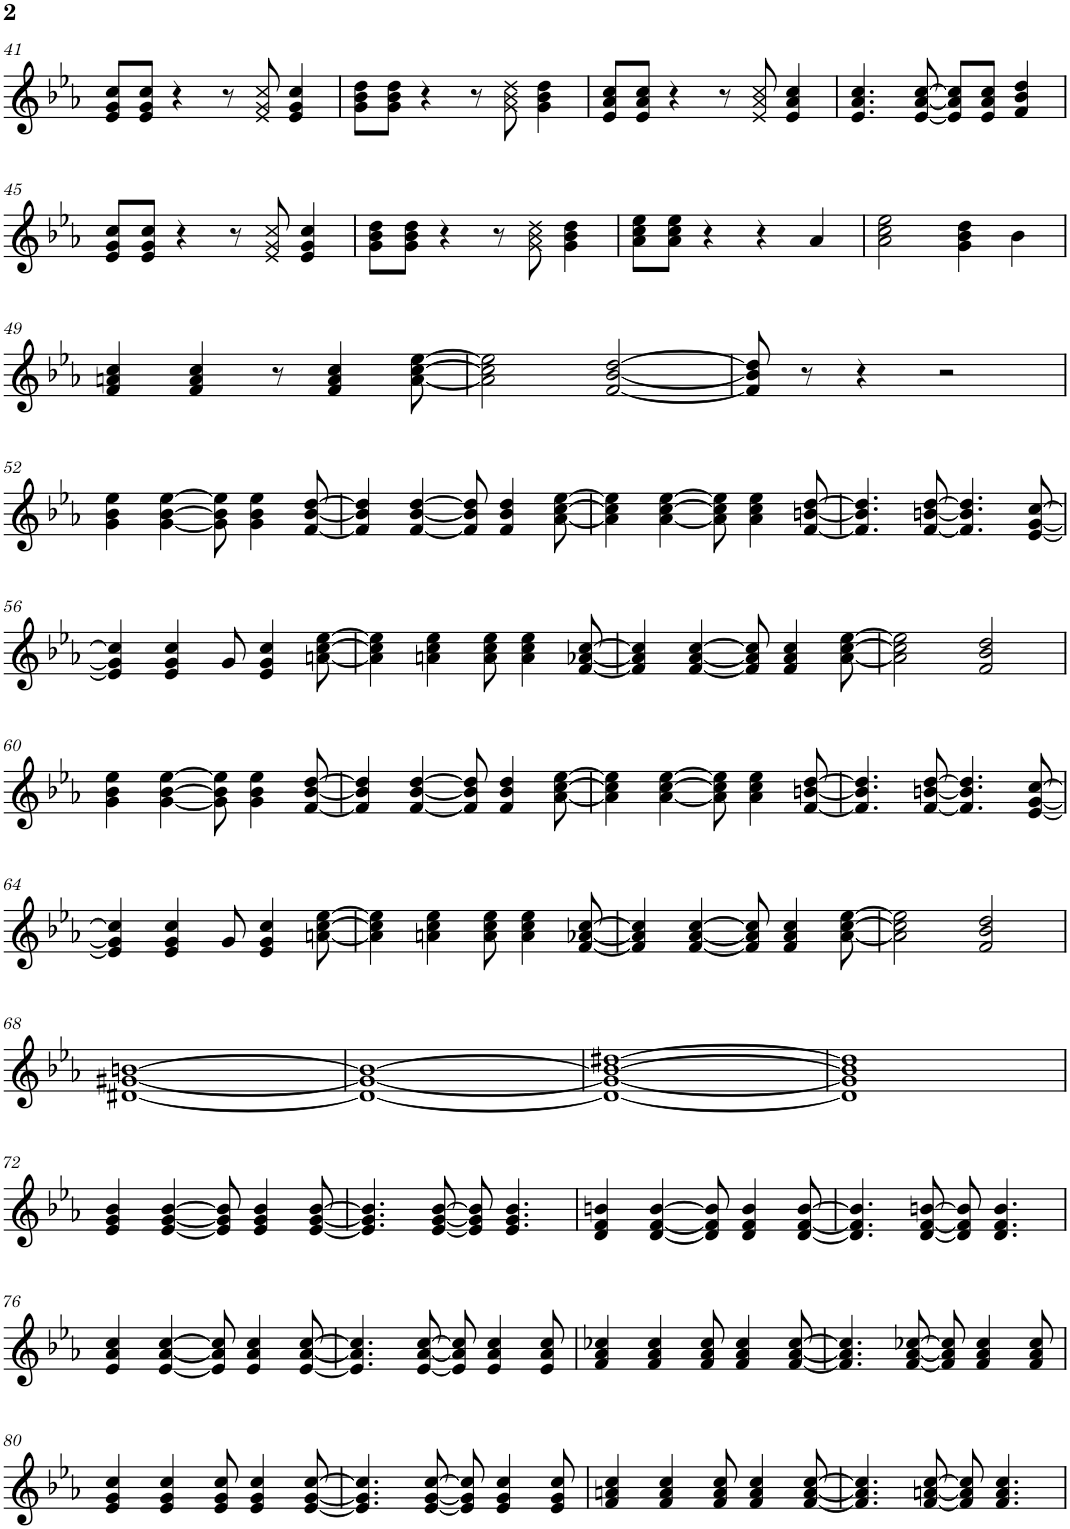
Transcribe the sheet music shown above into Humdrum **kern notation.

**kern
*part1
*staff1
*I"Piano
*I'Pno.
!!LO:PB:g=z
*clefG2
*k[b-e-a-]
*M4/4
=41
8e-/ 8g/ 8cc/L
8e-/ 8g/ 8cc/J
4r
8r
8e-/ 8g/ 8cc/
4e-/ 4g/ 4cc/
=42
8g\ 8b-\ 8dd\L
8g\ 8b-\ 8dd\J
4r
8r
8g\ 8b-\ 8dd\
4g\ 4b-\ 4dd\
=43
8e-/ 8a-/ 8cc/L
8e-/ 8a-/ 8cc/J
4r
8r
8e-/ 8a-/ 8cc/
4e-/ 4a-/ 4cc/
=44
4.e-/ 4.a-/ 4.cc/
[8e-/ [8a-/ [8cc/
8e-/] 8a-/] 8cc/]L
8e-/ 8a-/ 8cc/J
4f/ 4b-/ 4dd/
!!LO:LB:g=z
=45
8e-/ 8g/ 8cc/L
8e-/ 8g/ 8cc/J
4r
8r
8e-/ 8g/ 8cc/
4e-/ 4g/ 4cc/
=46
8g\ 8b-\ 8dd\L
8g\ 8b-\ 8dd\J
4r
8r
8g\ 8b-\ 8dd\
4g\ 4b-\ 4dd\
=47
8a-\ 8cc\ 8ee-\L
8a-\ 8cc\ 8ee-\J
4r
4r
4a-/
=48
2a-\ 2cc\ 2ee-\
4g\ 4b-\ 4dd\
4b-\
!!LO:LB:g=z
=49
4f/ 4an/ 4cc/
4f/ 4a/ 4cc/
8r
4f/ 4a/ 4cc/
[8a\ [8cc\ [8ee-\
=50
2a\] 2cc\] 2ee-\]
[2f/ [2b-/ [2dd/
=51
8f/] 8b-/] 8dd/]
8r
4r
2r
!!LO:LB:g=z
=52
4g\ 4b-\ 4ee-\
[4g\ [4b-\ [4ee-\
8g\] 8b-\] 8ee-\]
4g\ 4b-\ 4ee-\
[8f/ [8b-/ [8dd/
=53
4f/] 4b-/] 4dd/]
[4f/ [4b-/ [4dd/
8f/] 8b-/] 8dd/]
4f/ 4b-/ 4dd/
[8a-\ [8cc\ [8ee-\
=54
4a-\] 4cc\] 4ee-\]
[4a-\ [4cc\ [4ee-\
8a-\] 8cc\] 8ee-\]
4a-\ 4cc\ 4ee-\
[8f/ [8bn/ [8dd/
=55
4.f/] 4.b/] 4.dd/]
[8f/ [8bn/ [8dd/
4.f/] 4.b/] 4.dd/]
[8e-/ [8g/ [8cc/
!!LO:LB:g=z
=56
4e-/] 4g/] 4cc/]
4e-/ 4g/ 4cc/
8g/
4e-/ 4g/ 4cc/
[8an\ [8cc\ [8ee-\
=57
4a\] 4cc\] 4ee-\]
4an\ 4cc\ 4ee-\
8a\ 8cc\ 8ee-\
4a\ 4cc\ 4ee-\
[8f/ [8a-X/ [8cc/
=58
4f/] 4a-/] 4cc/]
[4f/ [4a-/ [4cc/
8f/] 8a-/] 8cc/]
4f/ 4a-/ 4cc/
[8a-\ [8cc\ [8ee-\
=59
2a-\] 2cc\] 2ee-\]
2f/ 2b-/ 2dd/
!!LO:LB:g=z
=60
4g\ 4b-\ 4ee-\
[4g\ [4b-\ [4ee-\
8g\] 8b-\] 8ee-\]
4g\ 4b-\ 4ee-\
[8f/ [8b-/ [8dd/
=61
4f/] 4b-/] 4dd/]
[4f/ [4b-/ [4dd/
8f/] 8b-/] 8dd/]
4f/ 4b-/ 4dd/
[8a-\ [8cc\ [8ee-\
=62
4a-\] 4cc\] 4ee-\]
[4a-\ [4cc\ [4ee-\
8a-\] 8cc\] 8ee-\]
4a-\ 4cc\ 4ee-\
[8f/ [8bn/ [8dd/
=63
4.f/] 4.b/] 4.dd/]
[8f/ [8bn/ [8dd/
4.f/] 4.b/] 4.dd/]
[8e-/ [8g/ [8cc/
!!LO:LB:g=z
=64
4e-/] 4g/] 4cc/]
4e-/ 4g/ 4cc/
8g/
4e-/ 4g/ 4cc/
[8an\ [8cc\ [8ee-\
=65
4a\] 4cc\] 4ee-\]
4an\ 4cc\ 4ee-\
8a\ 8cc\ 8ee-\
4a\ 4cc\ 4ee-\
[8f/ [8a-X/ [8cc/
=66
4f/] 4a-/] 4cc/]
[4f/ [4a-/ [4cc/
8f/] 8a-/] 8cc/]
4f/ 4a-/ 4cc/
[8a-\ [8cc\ [8ee-\
=67
2a-\] 2cc\] 2ee-\]
2f/ 2b-/ 2dd/
!!LO:LB:g=z
=68
[1d#X [1g#X [1bn
=69
1d#_ 1g#_ 1b_
=70
1d#_ 1g#_ 1b_ [1dd#X
=71
1d#] 1g#] 1b] 1dd#]
!!LO:LB:g=z
=72
4e-/ 4g/ 4b-/
[4e-/ [4g/ [4b-/
8e-/] 8g/] 8b-/]
4e-/ 4g/ 4b-/
[8e-/ [8g/ [8b-/
=73
4.e-/] 4.g/] 4.b-/]
[8e-/ [8g/ [8b-/
8e-/] 8g/] 8b-/]
4.e-/ 4.g/ 4.b-/
=74
4d/ 4f/ 4bn/
[4d/ [4f/ [4b/
8d/] 8f/] 8b/]
4d/ 4f/ 4b/
[8d/ [8f/ [8b/
=75
4.d/] 4.f/] 4.b/]
[8d/ [8f/ [8bn/
8d/] 8f/] 8b/]
4.d/ 4.f/ 4.b/
!!LO:LB:g=z
=76
4e-/ 4a-/ 4cc/
[4e-/ [4a-/ [4cc/
8e-/] 8a-/] 8cc/]
4e-/ 4a-/ 4cc/
[8e-/ [8a-/ [8cc/
=77
4.e-/] 4.a-/] 4.cc/]
[8e-/ [8a-/ [8cc/
8e-/] 8a-/] 8cc/]
4e-/ 4a-/ 4cc/
8e-/ 8a-/ 8cc/
=78
4f/ 4a-/ 4cc-X/
4f/ 4a-/ 4cc-/
8f/ 8a-/ 8cc-/
4f/ 4a-/ 4cc-/
[8f/ [8a-/ [8cc-/
=79
4.f/] 4.a-/] 4.cc-/]
[8f/ [8a-/ [8cc-X/
8f/] 8a-/] 8cc-/]
4f/ 4a-/ 4cc-/
8f/ 8a-/ 8cc-/
!!LO:LB:g=z
=80
4e-/ 4g/ 4cc/
4e-/ 4g/ 4cc/
8e-/ 8g/ 8cc/
4e-/ 4g/ 4cc/
[8e-/ [8g/ [8cc/
=81
4.e-/] 4.g/] 4.cc/]
[8e-/ [8g/ [8cc/
8e-/] 8g/] 8cc/]
4e-/ 4g/ 4cc/
8e-/ 8g/ 8cc/
=82
4f/ 4an/ 4cc/
4f/ 4a/ 4cc/
8f/ 8a/ 8cc/
4f/ 4a/ 4cc/
[8f/ [8a/ [8cc/
=83
4.f/] 4.a/] 4.cc/]
[8f/ [8an/ [8cc/
8f/] 8a/] 8cc/]
4.f/ 4.a/ 4.cc/
=
*-
